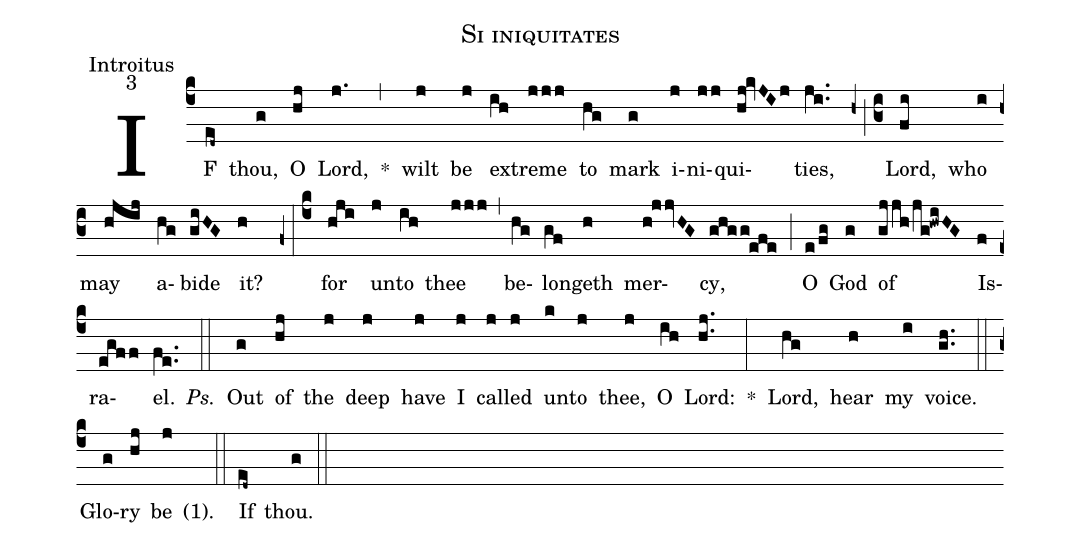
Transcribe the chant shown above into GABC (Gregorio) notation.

name:Si iniquitates;
office-part:Introitus;
mode:3;
%%
(c4) IF(ed~) thou,(g) O(hj) Lord,(j.1) *(,) wilt(j) be(j) ex(ih)treme(jjj) to(hg) mark(g) i(j)ni(jj)qui(hj!kvJIj)ties,(ji..) (z0;c3) Lord,(fi) who(i) may(hjij) a(hg)bide(giHG) it?(h) (z0:c4) for(hji) un(j)to(ih) thee(jjj) (,) be(hg)lon(gf)geth(h) mer(h!jjvHG)cy,(ghgg!efe) (;) O(e/fg) God(g) of(gjjh/jg!hwiHG) Is(f)ra(egff)el.(fe..) <i>Ps.</i>(::) Out(g) of(hj) the(j) deep(j) have(j) I(j) cal(j)led(j) un(k)to(j) thee,(j) O(ih) Lord:(hj..) *(:) Lord,(hg) hear(h) my(i) voice.(gh..) (::) Glo(g)ry(hj) be(j) <v>(</v>1<v>)</v>.() (::) If(ed~) thou.(g) (::)
